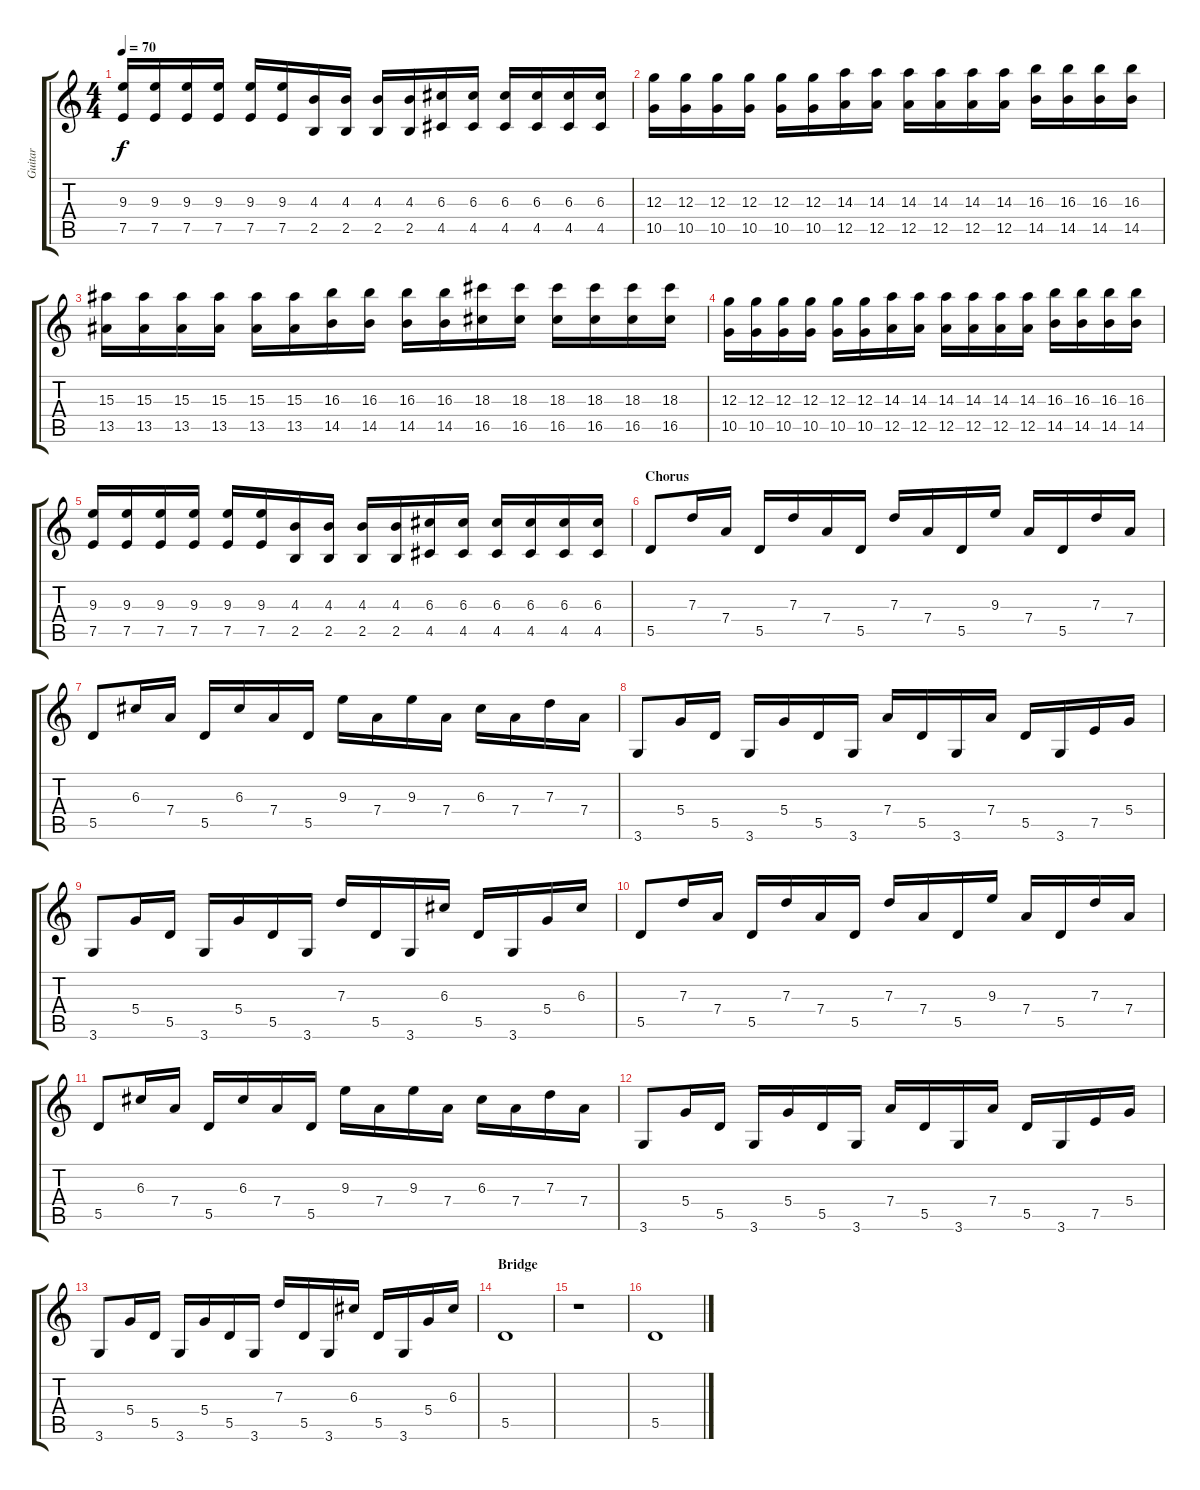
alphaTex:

\track ("Guitar" "Guitar") {instrument electricguitarjazz}
\staff {score tabs}
\tuning (E4 B3 G3 D3 A2 E2) {hide}
\ts (4 4)
\tempo 70
\clef g2
\ks c
(9.3 7.5).16{dy f} (9.3 7.5).16 (9.3 7.5).16 (9.3 7.5).16 (9.3 7.5).16 (9.3 7.5).16 (4.3 2.5).16 (4.3 2.5).16 (4.3 2.5).16 (4.3 2.5).16 (6.3 4.5).16 (6.3 4.5).16 (6.3 4.5).16 (6.3 4.5).16 (6.3 4.5).16 (6.3 4.5).16 |
(12.3 10.5).16 (12.3 10.5).16 (12.3 10.5).16 (12.3 10.5).16 (12.3 10.5).16 (12.3 10.5).16 (14.3 12.5).16 (14.3 12.5).16 (14.3 12.5).16 (14.3 12.5).16 (14.3 12.5).16 (14.3 12.5).16 (16.3 14.5).16 (16.3 14.5).16 (16.3 14.5).16 (16.3 14.5).16 |
(15.3 13.5).16 (15.3 13.5).16 (15.3 13.5).16 (15.3 13.5).16 (15.3 13.5).16 (15.3 13.5).16 (16.3 14.5).16 (16.3 14.5).16 (16.3 14.5).16 (16.3 14.5).16 (18.3 16.5).16 (18.3 16.5).16 (18.3 16.5).16 (18.3 16.5).16 (18.3 16.5).16 (18.3 16.5).16 |
(12.3 10.5).16 (12.3 10.5).16 (12.3 10.5).16 (12.3 10.5).16 (12.3 10.5).16 (12.3 10.5).16 (14.3 12.5).16 (14.3 12.5).16 (14.3 12.5).16 (14.3 12.5).16 (14.3 12.5).16 (14.3 12.5).16 (16.3 14.5).16 (16.3 14.5).16 (16.3 14.5).16 (16.3 14.5).16 |
(9.3 7.5).16 (9.3 7.5).16 (9.3 7.5).16 (9.3 7.5).16 (9.3 7.5).16 (9.3 7.5).16 (4.3 2.5).16 (4.3 2.5).16 (4.3 2.5).16 (4.3 2.5).16 (6.3 4.5).16 (6.3 4.5).16 (6.3 4.5).16 (6.3 4.5).16 (6.3 4.5).16 (6.3 4.5).16 |
\section ("" "Chorus")
5.5.8{volume 13} 7.3.16 7.4.16 5.5.16 7.3.16 7.4.16 5.5.16 7.3.16 7.4.16 5.5.16 9.3.16 7.4.16 5.5.16 7.3.16 7.4.16 |
5.5.8 6.3.16 7.4.16 5.5.16 6.3.16 7.4.16 5.5.16 9.3.16 7.4.16 9.3.16 7.4.16 6.3.16 7.4.16 7.3.16 7.4.16 |
3.6.8 5.4.16 5.5.16 3.6.16 5.4.16 5.5.16 3.6.16 7.4.16 5.5.16 3.6.16 7.4.16 5.5.16 3.6.16 7.5.16 5.4.16 |
3.6.8 5.4.16 5.5.16 3.6.16 5.4.16 5.5.16 3.6.16 7.3.16 5.5.16 3.6.16 6.3.16 5.5.16 3.6.16 5.4.16 6.3.16 |
5.5.8 7.3.16 7.4.16 5.5.16 7.3.16 7.4.16 5.5.16 7.3.16 7.4.16 5.5.16 9.3.16 7.4.16 5.5.16 7.3.16 7.4.16 |
5.5.8 6.3.16 7.4.16 5.5.16 6.3.16 7.4.16 5.5.16 9.3.16 7.4.16 9.3.16 7.4.16 6.3.16 7.4.16 7.3.16 7.4.16 |
3.6.8 5.4.16 5.5.16 3.6.16 5.4.16 5.5.16 3.6.16 7.4.16 5.5.16 3.6.16 7.4.16 5.5.16 3.6.16 7.5.16 5.4.16 |
3.6.8 5.4.16 5.5.16 3.6.16 5.4.16 5.5.16 3.6.16 7.3.16 5.5.16 3.6.16 6.3.16 5.5.16 3.6.16 5.4.16 6.3.16 |
\section ("" "Bridge")
5.5.1{volume 0} |
r.1{volume 13} |
5.5.1{volume 0}
